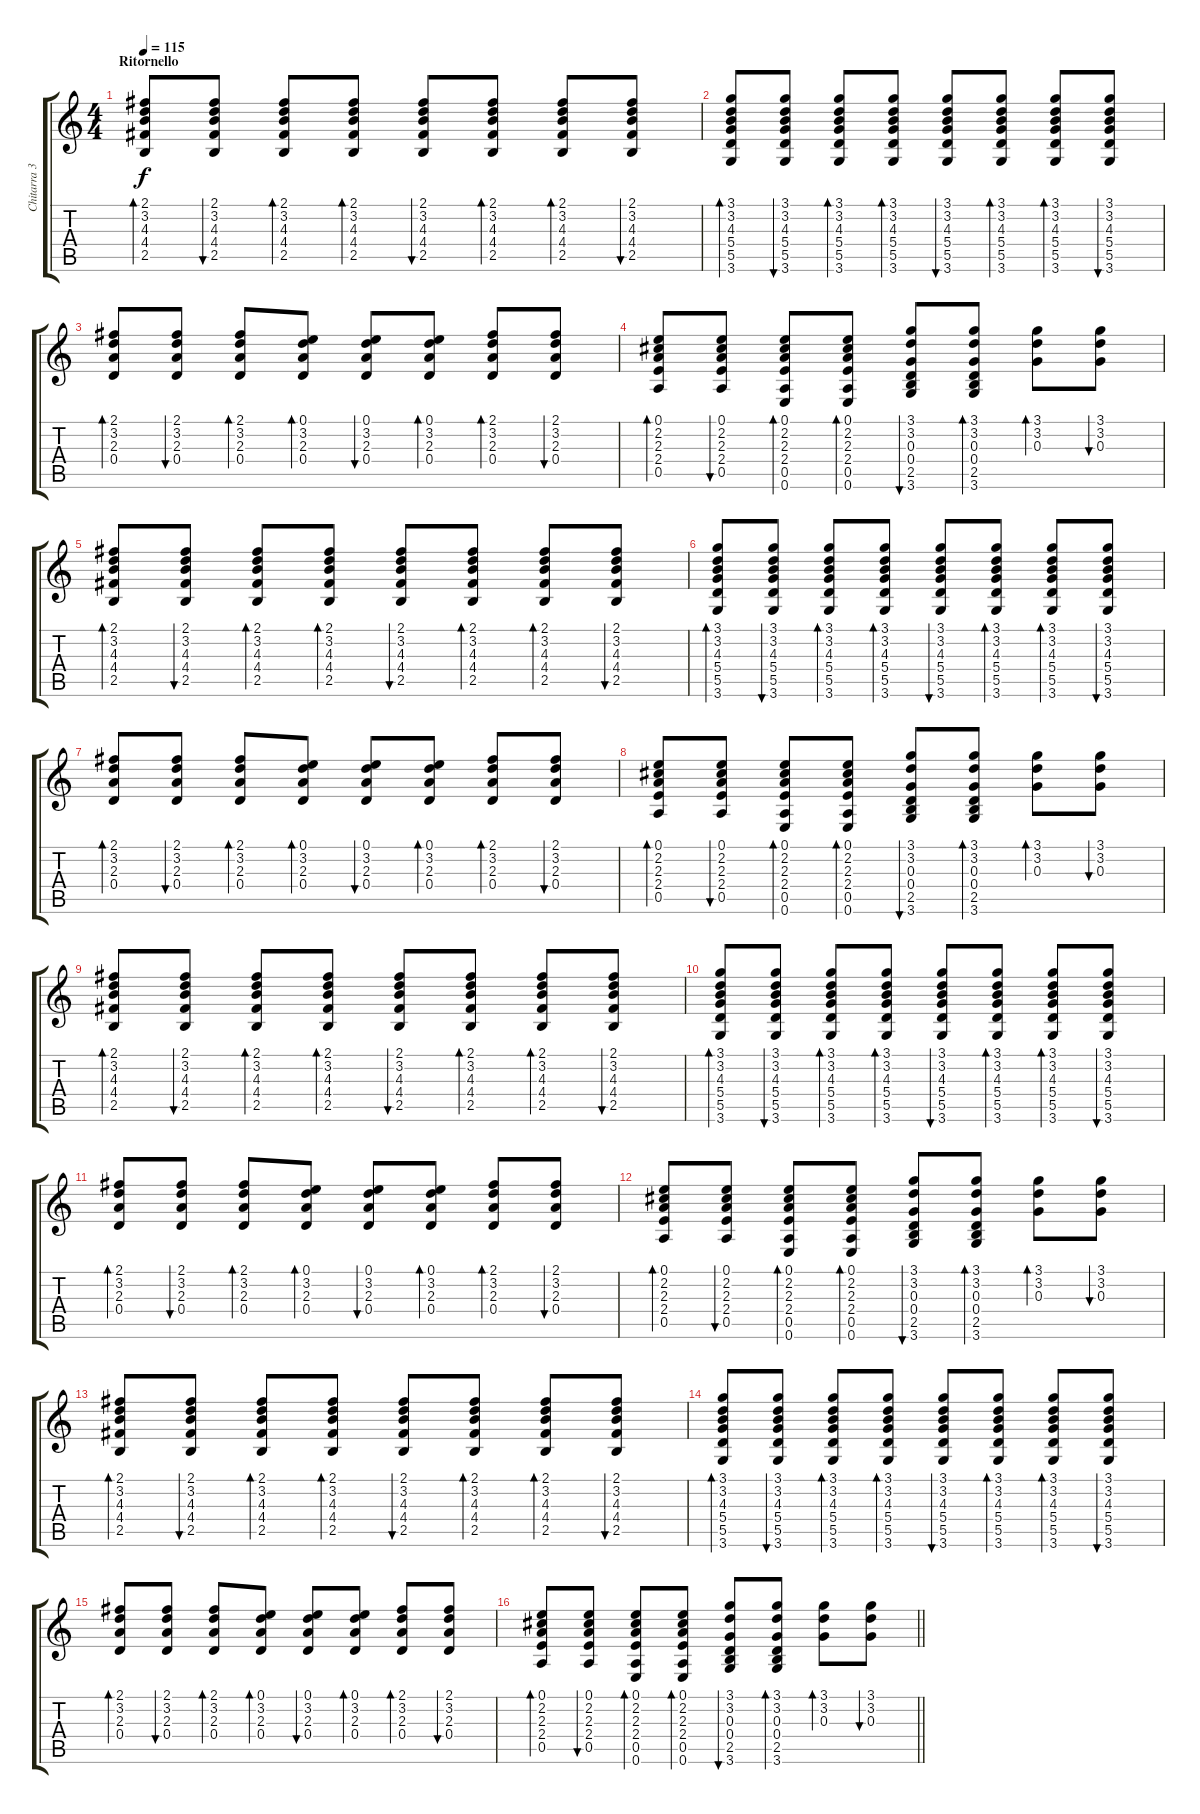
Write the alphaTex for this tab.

\track ("Chitarra 3" "Chitarra 3") {instrument acousticguitarsteel}
\staff {score tabs}
\tuning (E4 B3 G3 D3 A2 E2) {hide}
\ts (4 4)
\section ("" "Ritornello")
\tempo 115
\clef g2
\ks c
(2.1 3.2 4.3 4.4 2.5).8{bd 60 dy f} (2.1 3.2 4.3 4.4 2.5).8{bu 60} (2.1 3.2 4.3 4.4 2.5).8{bd 60} (2.1 3.2 4.3 4.4 2.5).8{bd 60} (2.1 3.2 4.3 4.4 2.5).8{bu 60} (2.1 3.2 4.3 4.4 2.5).8{bd 60} (2.1 3.2 4.3 4.4 2.5).8{bd 60} (2.1 3.2 4.3 4.4 2.5).8{bu 60} |
(3.1 3.2 4.3 5.4 5.5 3.6).8{bd 60} (3.1 3.2 4.3 5.4 5.5 3.6).8{bu 60} (3.1 3.2 4.3 5.4 5.5 3.6).8{bd 60} (3.1 3.2 4.3 5.4 5.5 3.6).8{bd 60} (3.1 3.2 4.3 5.4 5.5 3.6).8{bu 60} (3.1 3.2 4.3 5.4 5.5 3.6).8{bd 60} (3.1 3.2 4.3 5.4 5.5 3.6).8{bd 60} (3.1 3.2 4.3 5.4 5.5 3.6).8{bu 60} |
(2.1 3.2 2.3 0.4).8{bd 60} (2.1 3.2 2.3 0.4).8{bu 60} (2.1 3.2 2.3 0.4).8{bd 60} (0.1 3.2 2.3 0.4).8{bd 60} (0.1 3.2 2.3 0.4).8{bu 60} (0.1 3.2 2.3 0.4).8{bd 60} (2.1 3.2 2.3 0.4).8{bd 60} (2.1 3.2 2.3 0.4).8{bu 60} |
(0.1 2.2 2.3 2.4 0.5).8{bd 60} (0.1 2.2 2.3 2.4 0.5).8{bu 60} (0.1 2.2 2.3 2.4 0.5 0.6).8{bd 60} (0.1 2.2 2.3 2.4 0.5 0.6).8{bd 60} (3.1 3.2 0.3 0.4 2.5 3.6).8{bu 60} (3.1 3.2 0.3 0.4 2.5 3.6).8{bd 60} (3.1 3.2 0.3).8{bd 60} (3.1 3.2 0.3).8{bu 60} |
(2.1 3.2 4.3 4.4 2.5).8{bd 60} (2.1 3.2 4.3 4.4 2.5).8{bu 60} (2.1 3.2 4.3 4.4 2.5).8{bd 60} (2.1 3.2 4.3 4.4 2.5).8{bd 60} (2.1 3.2 4.3 4.4 2.5).8{bu 60} (2.1 3.2 4.3 4.4 2.5).8{bd 60} (2.1 3.2 4.3 4.4 2.5).8{bd 60} (2.1 3.2 4.3 4.4 2.5).8{bu 60} |
(3.1 3.2 4.3 5.4 5.5 3.6).8{bd 60} (3.1 3.2 4.3 5.4 5.5 3.6).8{bu 60} (3.1 3.2 4.3 5.4 5.5 3.6).8{bd 60} (3.1 3.2 4.3 5.4 5.5 3.6).8{bd 60} (3.1 3.2 4.3 5.4 5.5 3.6).8{bu 60} (3.1 3.2 4.3 5.4 5.5 3.6).8{bd 60} (3.1 3.2 4.3 5.4 5.5 3.6).8{bd 60} (3.1 3.2 4.3 5.4 5.5 3.6).8{bu 60} |
(2.1 3.2 2.3 0.4).8{bd 60} (2.1 3.2 2.3 0.4).8{bu 60} (2.1 3.2 2.3 0.4).8{bd 60} (0.1 3.2 2.3 0.4).8{bd 60} (0.1 3.2 2.3 0.4).8{bu 60} (0.1 3.2 2.3 0.4).8{bd 60} (2.1 3.2 2.3 0.4).8{bd 60} (2.1 3.2 2.3 0.4).8{bu 60} |
(0.1 2.2 2.3 2.4 0.5).8{bd 60} (0.1 2.2 2.3 2.4 0.5).8{bu 60} (0.1 2.2 2.3 2.4 0.5 0.6).8{bd 60} (0.1 2.2 2.3 2.4 0.5 0.6).8{bd 60} (3.1 3.2 0.3 0.4 2.5 3.6).8{bu 60} (3.1 3.2 0.3 0.4 2.5 3.6).8{bd 60} (3.1 3.2 0.3).8{bd 60} (3.1 3.2 0.3).8{bu 60} |
(2.1 3.2 4.3 4.4 2.5).8{bd 60} (2.1 3.2 4.3 4.4 2.5).8{bu 60} (2.1 3.2 4.3 4.4 2.5).8{bd 60} (2.1 3.2 4.3 4.4 2.5).8{bd 60} (2.1 3.2 4.3 4.4 2.5).8{bu 60} (2.1 3.2 4.3 4.4 2.5).8{bd 60} (2.1 3.2 4.3 4.4 2.5).8{bd 60} (2.1 3.2 4.3 4.4 2.5).8{bu 60} |
(3.1 3.2 4.3 5.4 5.5 3.6).8{bd 60} (3.1 3.2 4.3 5.4 5.5 3.6).8{bu 60} (3.1 3.2 4.3 5.4 5.5 3.6).8{bd 60} (3.1 3.2 4.3 5.4 5.5 3.6).8{bd 60} (3.1 3.2 4.3 5.4 5.5 3.6).8{bu 60} (3.1 3.2 4.3 5.4 5.5 3.6).8{bd 60} (3.1 3.2 4.3 5.4 5.5 3.6).8{bd 60} (3.1 3.2 4.3 5.4 5.5 3.6).8{bu 60} |
(2.1 3.2 2.3 0.4).8{bd 60} (2.1 3.2 2.3 0.4).8{bu 60} (2.1 3.2 2.3 0.4).8{bd 60} (0.1 3.2 2.3 0.4).8{bd 60} (0.1 3.2 2.3 0.4).8{bu 60} (0.1 3.2 2.3 0.4).8{bd 60} (2.1 3.2 2.3 0.4).8{bd 60} (2.1 3.2 2.3 0.4).8{bu 60} |
(0.1 2.2 2.3 2.4 0.5).8{bd 60} (0.1 2.2 2.3 2.4 0.5).8{bu 60} (0.1 2.2 2.3 2.4 0.5 0.6).8{bd 60} (0.1 2.2 2.3 2.4 0.5 0.6).8{bd 60} (3.1 3.2 0.3 0.4 2.5 3.6).8{bu 60} (3.1 3.2 0.3 0.4 2.5 3.6).8{bd 60} (3.1 3.2 0.3).8{bd 60} (3.1 3.2 0.3).8{bu 60} |
(2.1 3.2 4.3 4.4 2.5).8{bd 60} (2.1 3.2 4.3 4.4 2.5).8{bu 60} (2.1 3.2 4.3 4.4 2.5).8{bd 60} (2.1 3.2 4.3 4.4 2.5).8{bd 60} (2.1 3.2 4.3 4.4 2.5).8{bu 60} (2.1 3.2 4.3 4.4 2.5).8{bd 60} (2.1 3.2 4.3 4.4 2.5).8{bd 60} (2.1 3.2 4.3 4.4 2.5).8{bu 60} |
(3.1 3.2 4.3 5.4 5.5 3.6).8{bd 60} (3.1 3.2 4.3 5.4 5.5 3.6).8{bu 60} (3.1 3.2 4.3 5.4 5.5 3.6).8{bd 60} (3.1 3.2 4.3 5.4 5.5 3.6).8{bd 60} (3.1 3.2 4.3 5.4 5.5 3.6).8{bu 60} (3.1 3.2 4.3 5.4 5.5 3.6).8{bd 60} (3.1 3.2 4.3 5.4 5.5 3.6).8{bd 60} (3.1 3.2 4.3 5.4 5.5 3.6).8{bu 60} |
(2.1 3.2 2.3 0.4).8{bd 60} (2.1 3.2 2.3 0.4).8{bu 60} (2.1 3.2 2.3 0.4).8{bd 60} (0.1 3.2 2.3 0.4).8{bd 60} (0.1 3.2 2.3 0.4).8{bu 60} (0.1 3.2 2.3 0.4).8{bd 60} (2.1 3.2 2.3 0.4).8{bd 60} (2.1 3.2 2.3 0.4).8{bu 60} |
\barLineRight lightlight
(0.1 2.2 2.3 2.4 0.5).8{bd 60} (0.1 2.2 2.3 2.4 0.5).8{bu 60} (0.1 2.2 2.3 2.4 0.5 0.6).8{bd 60} (0.1 2.2 2.3 2.4 0.5 0.6).8{bd 60} (3.1 3.2 0.3 0.4 2.5 3.6).8{bu 60} (3.1 3.2 0.3 0.4 2.5 3.6).8{bd 60} (3.1 3.2 0.3).8{bd 60} (3.1 3.2 0.3).8{bu 60}
